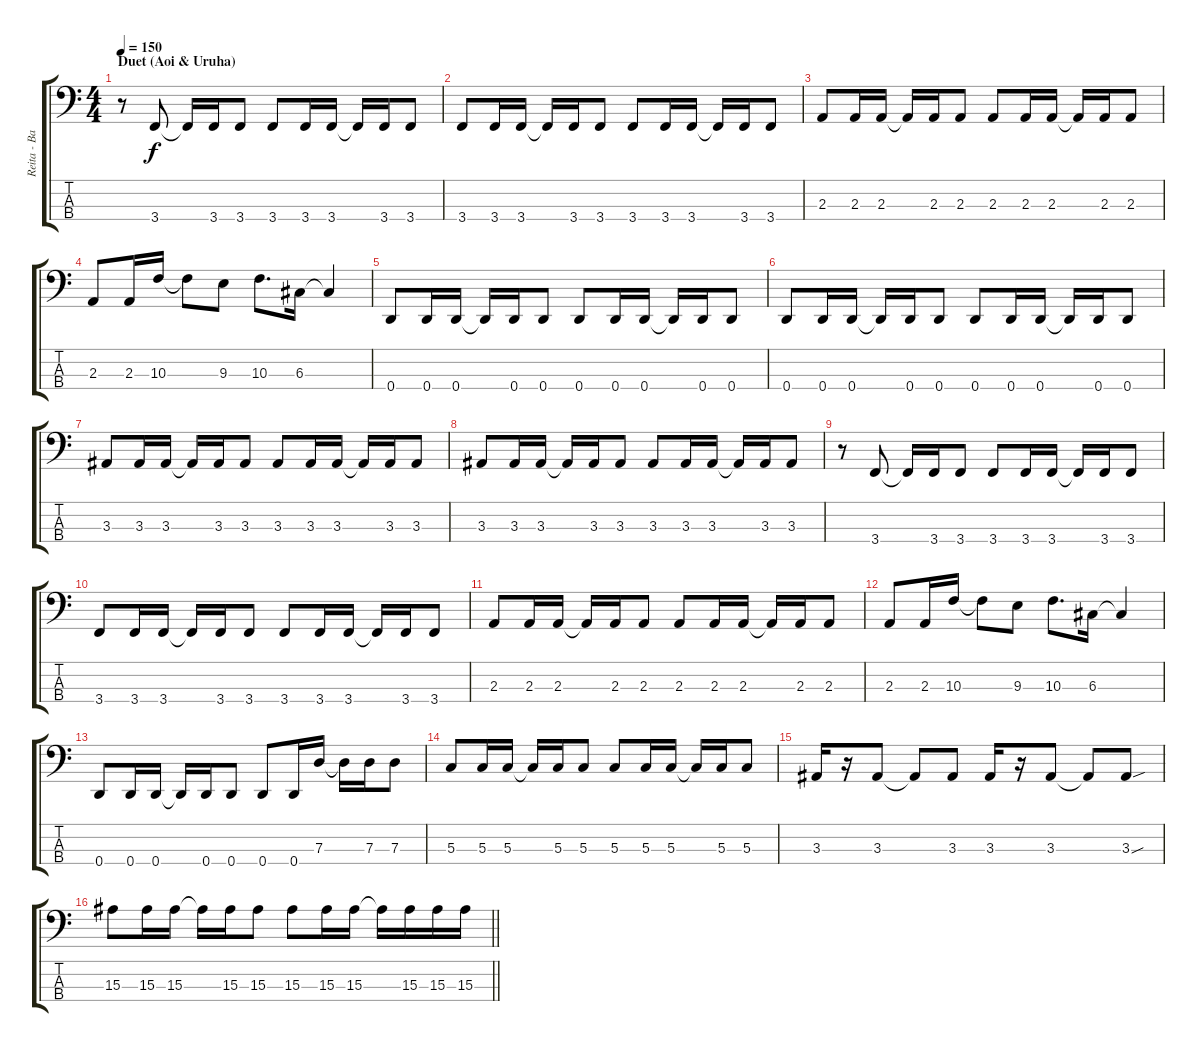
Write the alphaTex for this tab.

\track ("Reita - Bass" "Reita - Ba") {instrument electricbasspick}
\staff {score tabs}
\tuning (F2 C2 G1 D1) {hide}
\ts (4 4)
\section ("" "Duet (Aoi & Uruha)")
\tempo 150
\clef f4
\ks c
r.8{dy f} 3.4.8 3.4{t}.16 3.4.16 3.4.8 3.4.8 3.4.16 3.4.16 3.4{t}.16 3.4.16 3.4.8 |
3.4.8 3.4.16 3.4.16 3.4{t}.16 3.4.16 3.4.8 3.4.8 3.4.16 3.4.16 3.4{t}.16 3.4.16 3.4.8 |
2.3.8 2.3.16 2.3.16 2.3{t}.16 2.3.16 2.3.8 2.3.8 2.3.16 2.3.16 2.3{t}.16 2.3.16 2.3.8 |
2.3.8 2.3.16 10.3.16 10.3{t}.8 9.3.8 10.3.8{d} 6.3.16 6.3{t}.4 |
0.4.8 0.4.16 0.4.16 0.4{t}.16 0.4.16 0.4.8 0.4.8 0.4.16 0.4.16 0.4{t}.16 0.4.16 0.4.8 |
0.4.8 0.4.16 0.4.16 0.4{t}.16 0.4.16 0.4.8 0.4.8 0.4.16 0.4.16 0.4{t}.16 0.4.16 0.4.8 |
3.3.8 3.3.16 3.3.16 3.3{t}.16 3.3.16 3.3.8 3.3.8 3.3.16 3.3.16 3.3{t}.16 3.3.16 3.3.8 |
3.3.8 3.3.16 3.3.16 3.3{t}.16 3.3.16 3.3.8 3.3.8 3.3.16 3.3.16 3.3{t}.16 3.3.16 3.3.8 |
r.8 3.4.8 3.4{t}.16 3.4.16 3.4.8 3.4.8 3.4.16 3.4.16 3.4{t}.16 3.4.16 3.4.8 |
3.4.8 3.4.16 3.4.16 3.4{t}.16 3.4.16 3.4.8 3.4.8 3.4.16 3.4.16 3.4{t}.16 3.4.16 3.4.8 |
2.3.8 2.3.16 2.3.16 2.3{t}.16 2.3.16 2.3.8 2.3.8 2.3.16 2.3.16 2.3{t}.16 2.3.16 2.3.8 |
2.3.8 2.3.16 10.3.16 10.3{t}.8 9.3.8 10.3.8{d} 6.3.16 6.3{t}.4 |
0.4.8 0.4.16 0.4.16 0.4{t}.16 0.4.16 0.4.8 0.4.8 0.4.16 7.3.16 7.3{t}.16 7.3.16 7.3.8 |
5.3.8 5.3.16 5.3.16 5.3{t}.16 5.3.16 5.3.8 5.3.8 5.3.16 5.3.16 5.3{t}.16 5.3.16 5.3.8 |
3.3.16 r.16 3.3.8 3.3{t}.8 3.3.8 3.3.16 r.16 3.3.8 3.3{t}.8 3.3{sou}.8 |
\barLineRight lightlight
15.3.8 15.3.16 15.3.16 15.3{t}.16 15.3.16 15.3.8 15.3.8 15.3.16 15.3.16 15.3{t}.16 15.3.16 15.3.16 15.3.16
